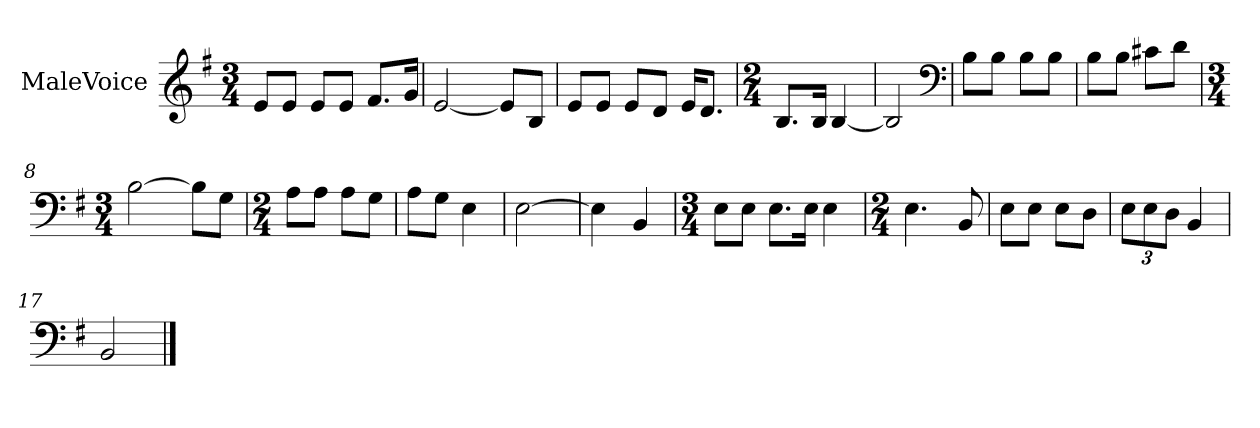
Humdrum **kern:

**kern
*part1
*staff1
*I"MaleVoice
*clefG2
*k[f#]
*M3/4
*MM104
=1
8e/L
8e/J
8e/L
8e/J
8.f#/L
16g/Jk
=2
[2e
8e/L]
8B/J
=3
8e/L
8e/J
8e/L
8d/J
16e/KL
8.d/J
=4
*M2/4
8.B/L
16B/Jk
[4B
=5
2B]
*clefF4
=6
8B\L
8B\J
8B\L
8B\J
=7
8B\L
8B\J
8c#X\L
8d\J
=8
*M3/4
[2B
8B\L]
8G\J
=9
*M2/4
8A\L
8A\J
8A\L
8G\J
=10
8A\L
8G\J
4E
=11
[2E
=12
4E]
4BB
=13
*M3/4
8E\L
8E\J
8.E\L
16E\Jk
4E
=14
*M2/4
4.E
8BB
=15
8E\L
8E\J
8E\L
8D\J
=16
12E\L
12E\
12D\J
4BB
=17
2BB
==
*-
